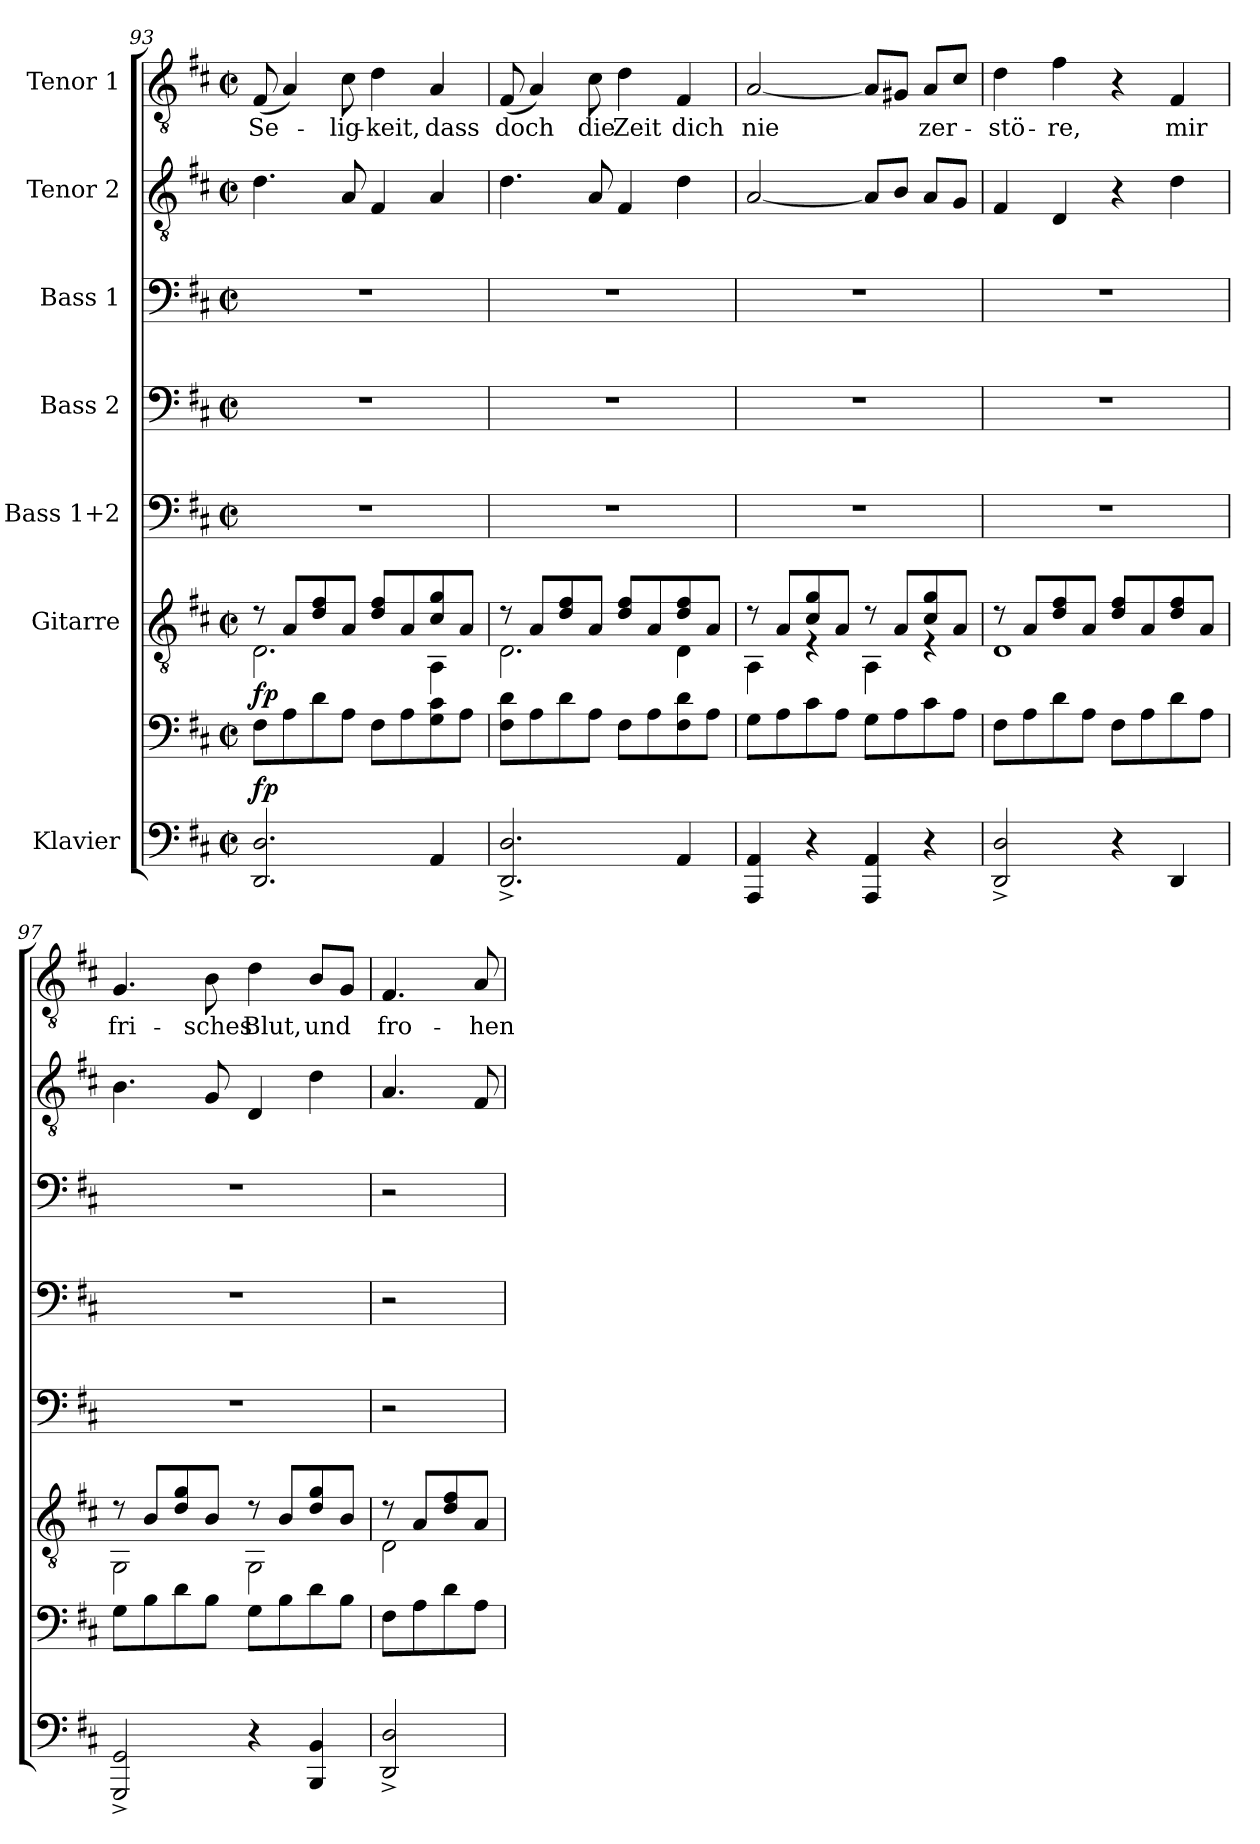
**kern	**kern	**dynam	**kern	**dynam	**kern	**kern	**kern	**kern	**kern	**text
*part7	*part7	*part7	*part6	*part6	*part5	*part4	*part3	*part2	*part1	*part1
*staff8	*staff7	*staff7/8	*staff6	*staff6	*staff5	*staff4	*staff3	*staff2	*staff1	*staff1
*I"Klavier	*	*	*I"Gitarre	*	*I"Bass 1+2	*I"Bass 2	*I"Bass 1	*I"Tenor 2	*I"Tenor 1	*
*clefF4	*clefF4	*	*clefGv2	*	*clefF4	*clefF4	*clefF4	*clefGv2	*clefGv2	*
*k[f#c#]	*k[f#c#]	*	*k[f#c#]	*	*k[f#c#]	*k[f#c#]	*k[f#c#]	*k[f#c#]	*k[f#c#]	*
*M2/2	*M2/2	*	*M2/2	*	*M2/2	*M2/2	*M2/2	*M2/2	*M2/2	*
*met(c|)	*met(c|)	*	*met(c|)	*	*met(c|)	*met(c|)	*met(c|)	*met(c|)	*met(c|)	*
=93	=93	=93	=93	=93	=93	=93	=93	=93	=93	=93
*	*	*	*^	*	*	*	*	*	*	*
!	!	!LO:DY:a=2	!	!	!LO:DY:b	!	!	!	!	!	!LO:LY:b
2.DD/ 2.D/	8F#\L	fp	8r	2.D\	fp	1r	1r	1r	4.d\	(8F#/	Se-
.	8A\	.	8A/L	.	.	.	.	.	.	4A/)	.
.	8d\	.	8d/ 8f#/	.	.	.	.	.	.	.	.
!	!	!	!	!	!	!	!	!	!	!	!LO:LY:b
.	8A\J	.	8A/J	.	.	.	.	.	8A/	8c#\	-lig-
!	!	!	!	!	!	!	!	!	!	!	!LO:LY:b
.	8F#\L	.	8d/ 8f#/L	.	.	.	.	.	4F#/	4d\	-keit,
.	8A\	.	8A/	.	.	.	.	.	.	.	.
!	!	!	!	!	!	!	!	!	!	!	!LO:LY:b
4AA/	8G\ 8c#\	.	8c#/ 8g/	4AA\	.	.	.	.	4A/	4A/	dass
.	8A\J	.	8A/J	.	.	.	.	.	.	.	.
!!LO:LB:g=z
=94	=94	=94	=94	=94	=94	=94	=94	=94	=94	=94	=94
!	!	!	!	!	!	!	!	!	!	!	!LO:LY:b
2.DD/^ 2.D/^	8F#\ 8d\L	.	8r	2.D\	.	1r	1r	1r	4.d\	(8F#/	doch
.	8A\	.	8A/L	.	.	.	.	.	.	4A/)	.
.	8d\	.	8d/ 8f#/	.	.	.	.	.	.	.	.
!	!	!	!	!	!	!	!	!	!	!	!LO:LY:b
.	8A\J	.	8A/J	.	.	.	.	.	8A/	8c#\	die
!	!	!	!	!	!	!	!	!	!	!	!LO:LY:b
.	8F#\L	.	8d/ 8f#/L	.	.	.	.	.	4F#/	4d\	Zeit
.	8A\	.	8A/	.	.	.	.	.	.	.	.
!	!	!	!	!	!	!	!	!	!	!	!LO:LY:b
4AA/	8F#\ 8d\	.	8d/ 8f#/	4D\	.	.	.	.	4d\	4F#/	dich
.	8A\J	.	8A/J	.	.	.	.	.	.	.	.
=95	=95	=95	=95	=95	=95	=95	=95	=95	=95	=95	=95
!	!	!	!	!	!	!	!	!	!	!	!LO:LY:b
4AAA/ 4AA/	8G\L	.	8r	4AA\	.	1r	1r	1r	[2A/	[2A/	nie
.	8A\	.	8A/L	.	.	.	.	.	.	.	.
4r	8c#\	.	8c#/ 8g/	4rE	.	.	.	.	.	.	.
.	8A\J	.	8A/J	.	.	.	.	.	.	.	.
4AAA/ 4AA/	8G\L	.	8r	4AA\	.	.	.	.	8A/L]	8A/L]	.
.	8A\	.	8A/L	.	.	.	.	.	8B/J	8G#X/J	.
!	!	!	!	!	!	!	!	!	!	!	!LO:LY:b
4r	8c#\	.	8c#/ 8g/	4rE	.	.	.	.	8A/L	8A/L	zer-
.	8A\J	.	8A/J	.	.	.	.	.	8G/J	8c#/J	.
=96	=96	=96	=96	=96	=96	=96	=96	=96	=96	=96	=96
!	!	!	!	!	!	!	!	!	!	!	!LO:LY:b
2DD/^ 2D/^	8F#\L	.	8r	1D	.	1r	1r	1r	4F#/	4d\	-stö-
.	8A\	.	8A/L	.	.	.	.	.	.	.	.
!	!	!	!	!	!	!	!	!	!	!	!LO:LY:b
.	8d\	.	8d/ 8f#/	.	.	.	.	.	4D/	4f#\	-re,
.	8A\J	.	8A/J	.	.	.	.	.	.	.	.
4r	8F#\L	.	8d/ 8f#/L	.	.	.	.	.	4r	4r	.
.	8A\	.	8A/	.	.	.	.	.	.	.	.
!	!	!	!	!	!	!	!	!	!	!	!LO:LY:b
4DD/	8d\	.	8d/ 8f#/	.	.	.	.	.	4d\	4F#/	mir
.	8A\J	.	8A/J	.	.	.	.	.	.	.	.
=97	=97	=97	=97	=97	=97	=97	=97	=97	=97	=97	=97
!	!	!	!	!	!	!	!	!	!	!	!LO:LY:b
2GGG/^ 2GG/^	8G\L	.	8r	2GG\	.	1r	1r	1r	4.B\	4.G/	fri-
.	8B\	.	8B/L	.	.	.	.	.	.	.	.
.	8d\	.	8d/ 8g/	.	.	.	.	.	.	.	.
!	!	!	!	!	!	!	!	!	!	!	!LO:LY:b
.	8B\J	.	8B/J	.	.	.	.	.	8G/	8B\	-sches
!	!	!	!	!	!	!	!	!	!	!	!LO:LY:b
4r	8G\L	.	8r	2GG\	.	.	.	.	4D/	4d\	Blut,
.	8B\	.	8B/L	.	.	.	.	.	.	.	.
!	!	!	!	!	!	!	!	!	!	!	!LO:LY:b
4BBB/ 4BB/	8d\	.	8d/ 8g/	.	.	.	.	.	4d\	8B/L	und
.	8B\J	.	8B/J	.	.	.	.	.	.	8G/J	.
=98	=98	=98	=98	=98	=98	=98	=98	=98	=98	=98	=98
!	!	!	!	!	!	!	!	!	!	!	!LO:LY:b
2DD/^ 2D/^	8F#\L	.	8r	2D\	.	2r	2r	2r	4.A/	4.F#/	fro-
.	8A\	.	8A/L	.	.	.	.	.	.	.	.
.	8d\	.	8d/ 8f#/	.	.	.	.	.	.	.	.
!	!	!	!	!	!	!	!	!	!	!	!LO:LY:b
.	8A\J	.	8A/J	.	.	.	.	.	8F#/	8A/	-hen
*	*	*	*v	*v	*	*	*	*	*	*	*
=	=	=	=	=	=	=	=	=	=	=
*-	*-	*-	*-	*-	*-	*-	*-	*-	*-	*-
